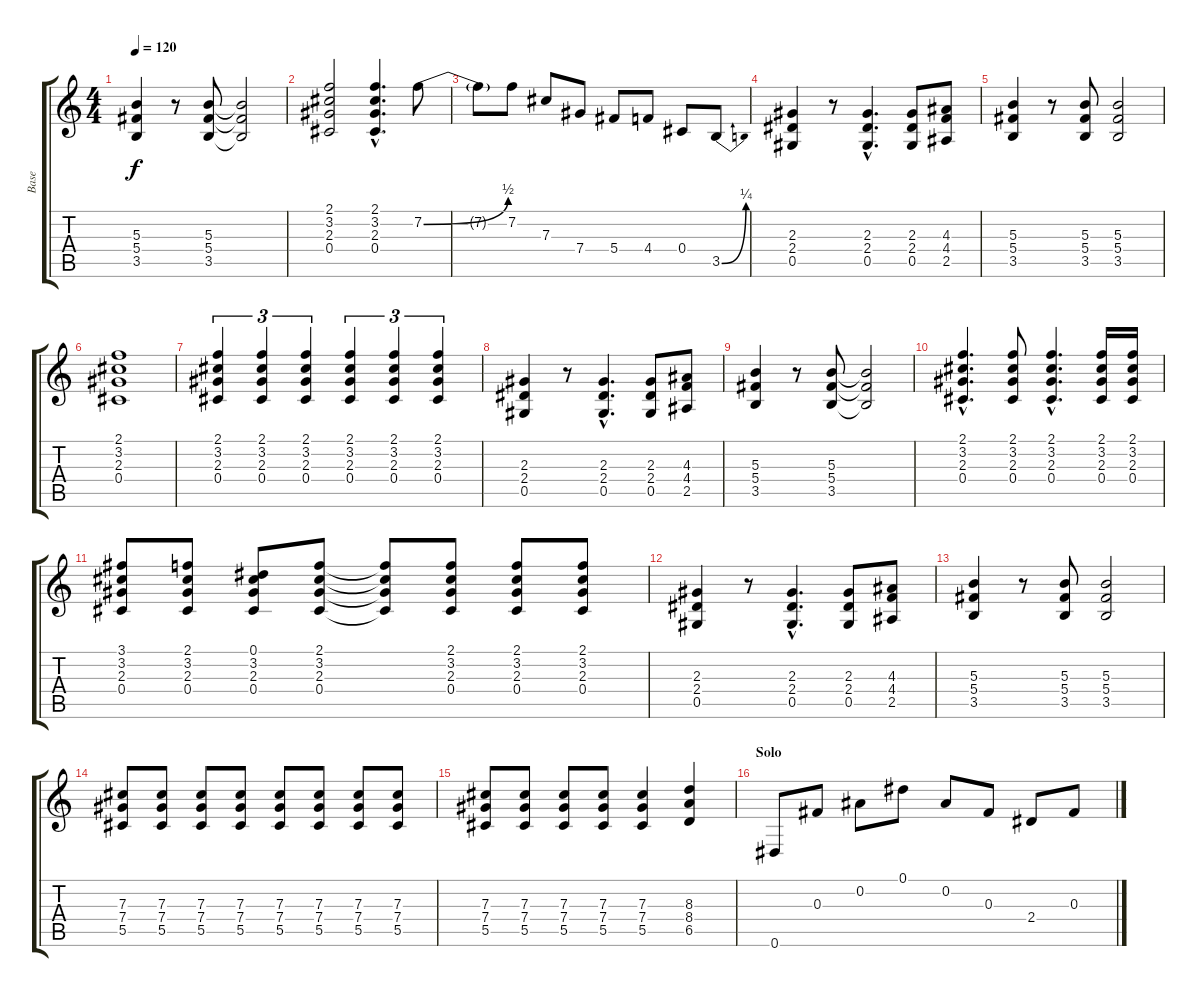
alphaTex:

\track ("Base" "Base") {instrument electricguitarjazz}
\staff {score tabs}
\tuning (Eb4 Bb3 Gb3 Db3 Ab2 Eb2) {hide}
\ts (4 4)
\tempo 120
\clef g2
\ks c
(5.3 5.4 3.5).4{dy f} r.8 (5.3 5.4 3.5).8 (5.3{t} 5.4{t} 3.5{t}).2 |
(2.1 3.2 2.3 0.4).2 (2.1{hac} 3.2{hac} 2.3{hac} 0.4{hac}).4{d} 7.2{be (bend 0 0 60 2)}.8 |
7.2{t}.8 7.2.8 7.3.8 7.4.8 5.4.8 4.4.8 0.4.8 3.5{be (bend 0 0 60 1)}.8 |
(2.3 2.4 0.5).4 r.8 (2.3{hac} 2.4{hac} 0.5{hac}).4{d} (2.3 2.4 0.5).8 (4.3 4.4 2.5).8 |
(5.3 5.4 3.5).4 r.8 (5.3 5.4 3.5).8 (5.3 5.4 3.5).2 |
(2.1 3.2 2.3 0.4).1 |
(2.1 3.2 2.3 0.4).4{tu (3 2)} (2.1 3.2 2.3 0.4).4{tu (3 2)} (2.1 3.2 2.3 0.4).4{tu (3 2)} (2.1 3.2 2.3 0.4).4{tu (3 2)} (2.1 3.2 2.3 0.4).4{tu (3 2)} (2.1 3.2 2.3 0.4).4{tu (3 2)} |
(2.3 2.4 0.5).4 r.8 (2.3{hac} 2.4{hac} 0.5{hac}).4{d} (2.3 2.4 0.5).8 (4.3 4.4 2.5).8 |
(5.3 5.4 3.5).4 r.8 (5.3 5.4 3.5).8 (5.3{t} 5.4{t} 3.5{t}).2 |
(2.1{hac} 3.2{hac} 2.3{hac} 0.4{hac}).4{d} (2.1 3.2 2.3 0.4).8 (2.1{hac} 3.2{hac} 2.3{hac} 0.4{hac}).4{d} (2.1 3.2 2.3 0.4).16 (2.1 3.2 2.3 0.4).16 |
(3.1 3.2 2.3 0.4).8 (2.1 3.2 2.3 0.4).8 (0.1 3.2 2.3 0.4).8 (2.1 3.2 2.3 0.4).8 (2.1{t} 3.2{t} 2.3{t} 0.4{t}).8 (2.1 3.2 2.3 0.4).8 (2.1 3.2 2.3 0.4).8 (2.1 3.2 2.3 0.4).8 |
(2.3 2.4 0.5).4 r.8 (2.3{hac} 2.4{hac} 0.5{hac}).4{d} (2.3 2.4 0.5).8 (4.3 4.4 2.5).8 |
(5.3 5.4 3.5).4 r.8 (5.3 5.4 3.5).8 (5.3 5.4 3.5).2 |
(7.3 7.4 5.5).8 (7.3 7.4 5.5).8 (7.3 7.4 5.5).8 (7.3 7.4 5.5).8 (7.3 7.4 5.5).8 (7.3 7.4 5.5).8 (7.3 7.4 5.5).8 (7.3 7.4 5.5).8 |
(7.3 7.4 5.5).8 (7.3 7.4 5.5).8 (7.3 7.4 5.5).8 (7.3 7.4 5.5).8 (7.3 7.4 5.5).4 (8.3 8.4 6.5).4 |
\section ("" "Solo")
0.6.8{volume 13} 0.3.8 0.2.8 0.1.8 0.2.8 0.3.8 2.4.8 0.3.8
